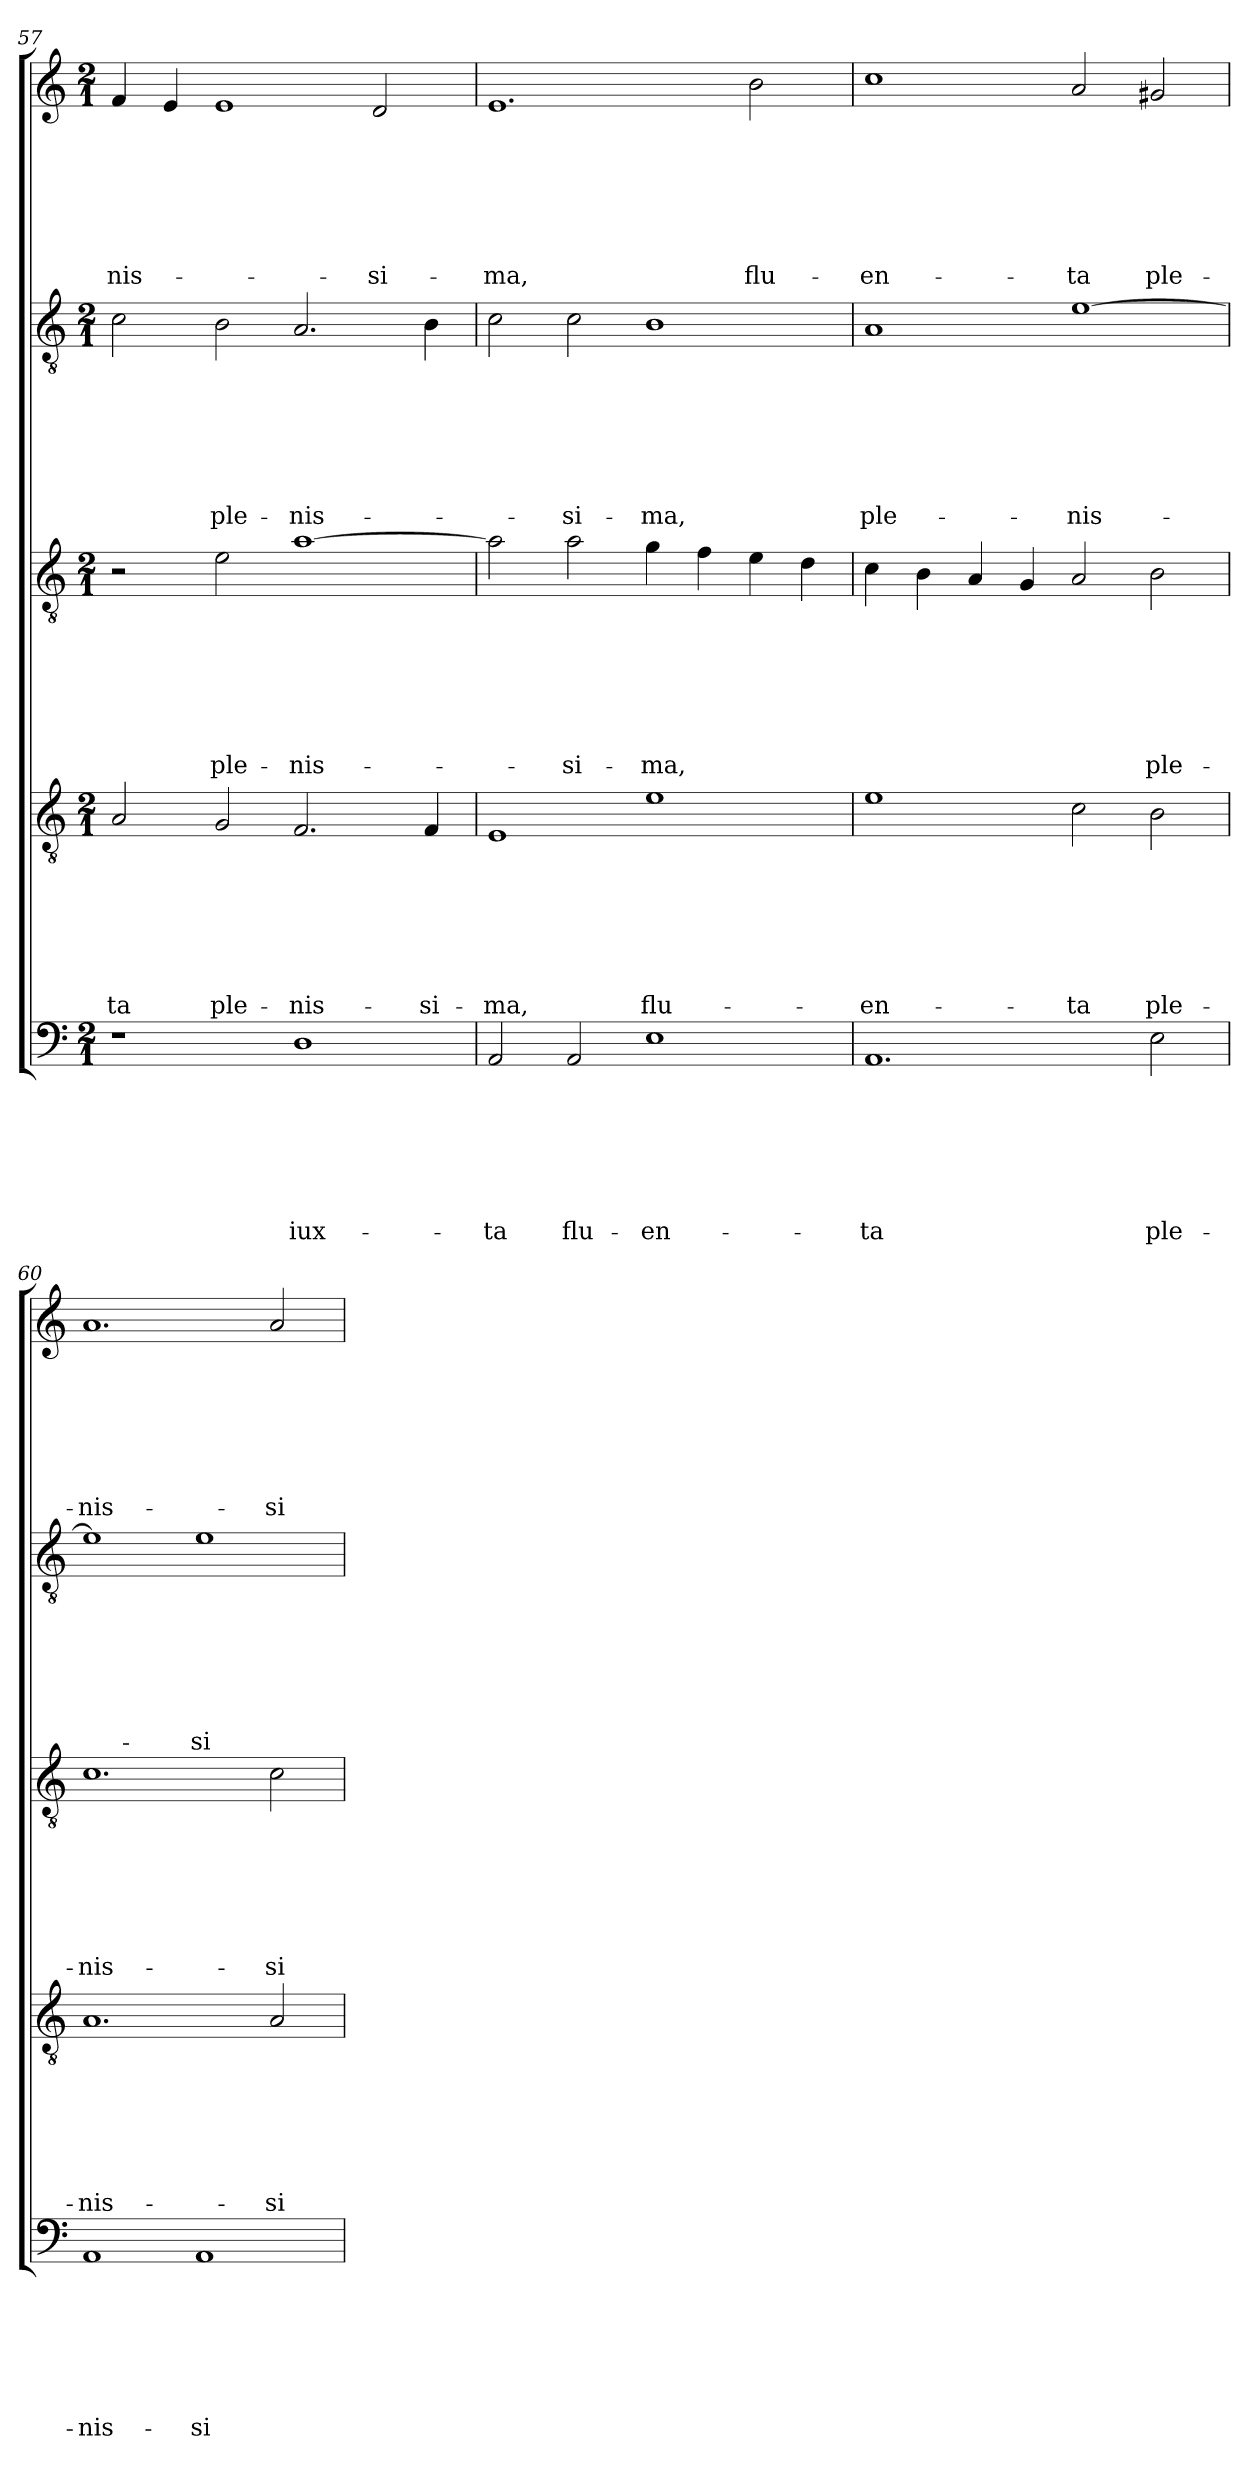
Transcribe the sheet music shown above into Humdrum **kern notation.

**kern	**text	**text	**text	**text	**text	**text	**text	**kern	**text	**text	**text	**text	**text	**text	**text	**kern	**text	**text	**text	**text	**text	**text	**text	**kern	**text	**text	**text	**text	**text	**text	**text	**kern	**text	**text	**text	**text	**text	**text	**text
*part5	*part5	*part5	*part5	*part5	*part5	*part5	*part5	*part4	*part4	*part4	*part4	*part4	*part4	*part4	*part4	*part3	*part3	*part3	*part3	*part3	*part3	*part3	*part3	*part2	*part2	*part2	*part2	*part2	*part2	*part2	*part2	*part1	*part1	*part1	*part1	*part1	*part1	*part1	*part1
*staff5	*staff5	*staff5	*staff5	*staff5	*staff5	*staff5	*staff5	*staff4	*staff4	*staff4	*staff4	*staff4	*staff4	*staff4	*staff4	*staff3	*staff3	*staff3	*staff3	*staff3	*staff3	*staff3	*staff3	*staff2	*staff2	*staff2	*staff2	*staff2	*staff2	*staff2	*staff2	*staff1	*staff1	*staff1	*staff1	*staff1	*staff1	*staff1	*staff1
!!LO:LB:g=z
*clefF4	*	*	*	*	*	*	*	*clefGv2	*	*	*	*	*	*	*	*clefGv2	*	*	*	*	*	*	*	*clefGv2	*	*	*	*	*	*	*	*clefG2	*	*	*	*	*	*	*
*k[]	*	*	*	*	*	*	*	*k[]	*	*	*	*	*	*	*	*k[]	*	*	*	*	*	*	*	*k[]	*	*	*	*	*	*	*	*k[]	*	*	*	*	*	*	*
*C:	*	*	*	*	*	*	*	*C:	*	*	*	*	*	*	*	*C:	*	*	*	*	*	*	*	*C:	*	*	*	*	*	*	*	*C:	*	*	*	*	*	*	*
*M2/1	*	*	*	*	*	*	*	*M2/1	*	*	*	*	*	*	*	*M2/1	*	*	*	*	*	*	*	*M2/1	*	*	*	*	*	*	*	*M2/1	*	*	*	*	*	*	*
=57	=57	=57	=57	=57	=57	=57	=57	=57	=57	=57	=57	=57	=57	=57	=57	=57	=57	=57	=57	=57	=57	=57	=57	=57	=57	=57	=57	=57	=57	=57	=57	=57	=57	=57	=57	=57	=57	=57	=57
!	!	!	!	!	!	!	!	!	!	!	!	!	!	!	!LO:LY:b	!	!	!	!	!	!	!	!	!	!	!	!	!	!	!	!	!	!	!	!	!	!	!	!LO:LY:b
1r	.	.	.	.	.	.	.	2A/	.	.	.	.	.	.	-ta	2r	.	.	.	.	.	.	.	2c\	.	.	.	.	.	.	.	4f/	.	.	.	.	.	.	-nis-
.	.	.	.	.	.	.	.	.	.	.	.	.	.	.	.	.	.	.	.	.	.	.	.	.	.	.	.	.	.	.	.	4e/	.	.	.	.	.	.	.
!	!	!	!	!	!	!	!	!	!	!	!	!	!	!	!LO:LY:b	!	!	!	!	!	!	!	!LO:LY:b	!	!	!	!	!	!	!	!LO:LY:b	!	!	!	!	!	!	!	!
.	.	.	.	.	.	.	.	2G/	.	.	.	.	.	.	ple-	2e\	.	.	.	.	.	.	ple-	2B\	.	.	.	.	.	.	ple-	1e	.	.	.	.	.	.	.
!	!	!	!	!	!	!	!LO:LY:b	!	!	!	!	!	!	!	!LO:LY:b	!	!	!	!	!	!	!	!LO:LY:b	!	!	!	!	!	!	!	!LO:LY:b	!	!	!	!	!	!	!	!
1D	.	.	.	.	.	.	iux-	2.F/	.	.	.	.	.	.	-nis-	[1a	.	.	.	.	.	.	-nis-	2.A/	.	.	.	.	.	.	-nis-	.	.	.	.	.	.	.	.
!	!	!	!	!	!	!	!	!	!	!	!	!	!	!	!	!	!	!	!	!	!	!	!	!	!	!	!	!	!	!	!	!	!	!	!	!	!	!	!LO:LY:b
.	.	.	.	.	.	.	.	.	.	.	.	.	.	.	.	.	.	.	.	.	.	.	.	.	.	.	.	.	.	.	.	2d/	.	.	.	.	.	.	-si-
!	!	!	!	!	!	!	!	!	!	!	!	!	!	!	!LO:LY:b	!	!	!	!	!	!	!	!	!	!	!	!	!	!	!	!	!	!	!	!	!	!	!	!
.	.	.	.	.	.	.	.	4F/	.	.	.	.	.	.	-si-	.	.	.	.	.	.	.	.	4B\	.	.	.	.	.	.	.	.	.	.	.	.	.	.	.
=58	=58	=58	=58	=58	=58	=58	=58	=58	=58	=58	=58	=58	=58	=58	=58	=58	=58	=58	=58	=58	=58	=58	=58	=58	=58	=58	=58	=58	=58	=58	=58	=58	=58	=58	=58	=58	=58	=58	=58
!	!	!	!	!	!	!	!LO:LY:b	!	!	!	!	!	!	!	!LO:LY:b	!	!	!	!	!	!	!	!	!	!	!	!	!	!	!	!	!	!	!	!	!	!	!	!LO:LY:b
2AA/	.	.	.	.	.	.	-ta	1E	.	.	.	.	.	.	-ma,	2a\]	.	.	.	.	.	.	.	2c\	.	.	.	.	.	.	.	1.e	.	.	.	.	.	.	-ma,
!	!	!	!	!	!	!	!LO:LY:b	!	!	!	!	!	!	!	!	!	!	!	!	!	!	!	!LO:LY:b	!	!	!	!	!	!	!	!LO:LY:b	!	!	!	!	!	!	!	!
2AA/	.	.	.	.	.	.	flu-	.	.	.	.	.	.	.	.	2a\	.	.	.	.	.	.	-si-	2c\	.	.	.	.	.	.	-si-	.	.	.	.	.	.	.	.
!	!	!	!	!	!	!	!LO:LY:b	!	!	!	!	!	!	!	!LO:LY:b	!	!	!	!	!	!	!	!LO:LY:b	!	!	!	!	!	!	!	!LO:LY:b	!	!	!	!	!	!	!	!
1E	.	.	.	.	.	.	-en-	1e	.	.	.	.	.	.	flu-	4g\	.	.	.	.	.	.	-ma,	1B	.	.	.	.	.	.	-ma,	.	.	.	.	.	.	.	.
.	.	.	.	.	.	.	.	.	.	.	.	.	.	.	.	4f\	.	.	.	.	.	.	.	.	.	.	.	.	.	.	.	.	.	.	.	.	.	.	.
!	!	!	!	!	!	!	!	!	!	!	!	!	!	!	!	!	!	!	!	!	!	!	!	!	!	!	!	!	!	!	!	!	!	!	!	!	!	!	!LO:LY:b
.	.	.	.	.	.	.	.	.	.	.	.	.	.	.	.	4e\	.	.	.	.	.	.	.	.	.	.	.	.	.	.	.	2b\	.	.	.	.	.	.	flu-
.	.	.	.	.	.	.	.	.	.	.	.	.	.	.	.	4d\	.	.	.	.	.	.	.	.	.	.	.	.	.	.	.	.	.	.	.	.	.	.	.
=59	=59	=59	=59	=59	=59	=59	=59	=59	=59	=59	=59	=59	=59	=59	=59	=59	=59	=59	=59	=59	=59	=59	=59	=59	=59	=59	=59	=59	=59	=59	=59	=59	=59	=59	=59	=59	=59	=59	=59
!	!	!	!	!	!	!	!LO:LY:b	!	!	!	!	!	!	!	!LO:LY:b	!	!	!	!	!	!	!	!	!	!	!	!	!	!	!	!LO:LY:b	!	!	!	!	!	!	!	!LO:LY:b
1.AA	.	.	.	.	.	.	-ta	1e	.	.	.	.	.	.	-en-	4c\	.	.	.	.	.	.	.	1A	.	.	.	.	.	.	ple-	1cc	.	.	.	.	.	.	-en-
.	.	.	.	.	.	.	.	.	.	.	.	.	.	.	.	4B\	.	.	.	.	.	.	.	.	.	.	.	.	.	.	.	.	.	.	.	.	.	.	.
.	.	.	.	.	.	.	.	.	.	.	.	.	.	.	.	4A/	.	.	.	.	.	.	.	.	.	.	.	.	.	.	.	.	.	.	.	.	.	.	.
.	.	.	.	.	.	.	.	.	.	.	.	.	.	.	.	4G/	.	.	.	.	.	.	.	.	.	.	.	.	.	.	.	.	.	.	.	.	.	.	.
!	!	!	!	!	!	!	!	!	!	!	!	!	!	!	!LO:LY:b	!	!	!	!	!	!	!	!	!	!	!	!	!	!	!	!LO:LY:b	!	!	!	!	!	!	!	!LO:LY:b
.	.	.	.	.	.	.	.	2c\	.	.	.	.	.	.	-ta	2A/	.	.	.	.	.	.	.	[1e	.	.	.	.	.	.	-nis-	2a/	.	.	.	.	.	.	-ta
!	!	!	!	!	!	!	!LO:LY:b	!	!	!	!	!	!	!	!LO:LY:b	!	!	!	!	!	!	!	!LO:LY:b	!	!	!	!	!	!	!	!	!	!	!	!	!	!	!	!LO:LY:b
2E\	.	.	.	.	.	.	ple-	2B\	.	.	.	.	.	.	ple-	2B\	.	.	.	.	.	.	ple-	.	.	.	.	.	.	.	.	2g#X/	.	.	.	.	.	.	ple-
=60	=60	=60	=60	=60	=60	=60	=60	=60	=60	=60	=60	=60	=60	=60	=60	=60	=60	=60	=60	=60	=60	=60	=60	=60	=60	=60	=60	=60	=60	=60	=60	=60	=60	=60	=60	=60	=60	=60	=60
!	!	!	!	!	!	!	!LO:LY:b	!	!	!	!	!	!	!	!LO:LY:b	!	!	!	!	!	!	!	!LO:LY:b	!	!	!	!	!	!	!	!	!	!	!	!	!	!	!	!LO:LY:b
1AA	.	.	.	.	.	.	-nis-	1.A	.	.	.	.	.	.	-nis-	1.c	.	.	.	.	.	.	-nis-	1e]	.	.	.	.	.	.	.	1.a	.	.	.	.	.	.	-nis-
!	!	!	!	!	!	!	!LO:LY:b	!	!	!	!	!	!	!	!	!	!	!	!	!	!	!	!	!	!	!	!	!	!	!	!LO:LY:b	!	!	!	!	!	!	!	!
1AA	.	.	.	.	.	.	-si-	.	.	.	.	.	.	.	.	.	.	.	.	.	.	.	.	1e	.	.	.	.	.	.	-si-	.	.	.	.	.	.	.	.
!	!	!	!	!	!	!	!	!	!	!	!	!	!	!	!LO:LY:b	!	!	!	!	!	!	!	!LO:LY:b	!	!	!	!	!	!	!	!	!	!	!	!	!	!	!	!LO:LY:b
.	.	.	.	.	.	.	.	2A/	.	.	.	.	.	.	-si-	2c\	.	.	.	.	.	.	-si-	.	.	.	.	.	.	.	.	2a/	.	.	.	.	.	.	-si-
=	=	=	=	=	=	=	=	=	=	=	=	=	=	=	=	=	=	=	=	=	=	=	=	=	=	=	=	=	=	=	=	=	=	=	=	=	=	=	=
*-	*-	*-	*-	*-	*-	*-	*-	*-	*-	*-	*-	*-	*-	*-	*-	*-	*-	*-	*-	*-	*-	*-	*-	*-	*-	*-	*-	*-	*-	*-	*-	*-	*-	*-	*-	*-	*-	*-	*-
